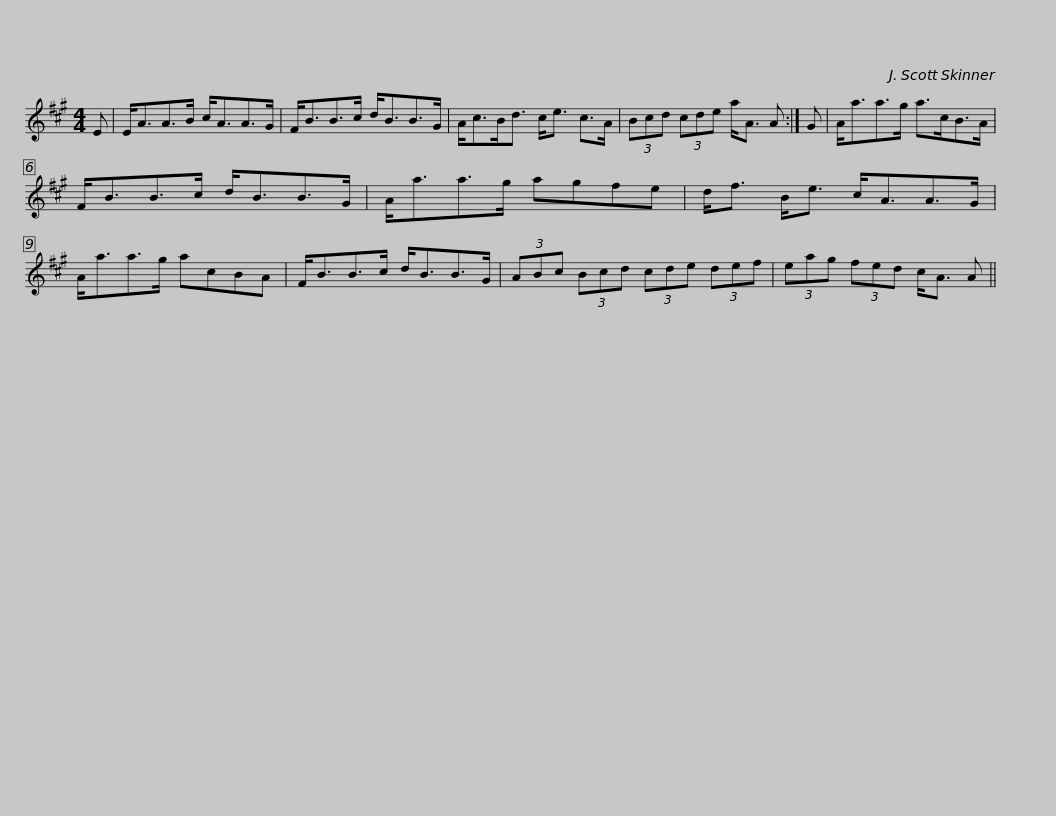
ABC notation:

X:1
L:1/8
M:4/4
I:linebreak $
K:A
V:1 treble
V:1
 E | E<AA>B c<AA>G | F<BB>c d<BB>G | A<cB<d c<e c>A | (3Bcd (3cde a<A A :| %5
 G |$ A<aa>g a>cB>A | F<BB>c d<BB>G | A<aa>g agfe | d<f B<e c<AA>G |$ %10
 A<aa>g acBA | F<BB>c d<BB>G | (3ABc (3Bcd (3cde (3def | (3eag (3fed c<A A || %14
